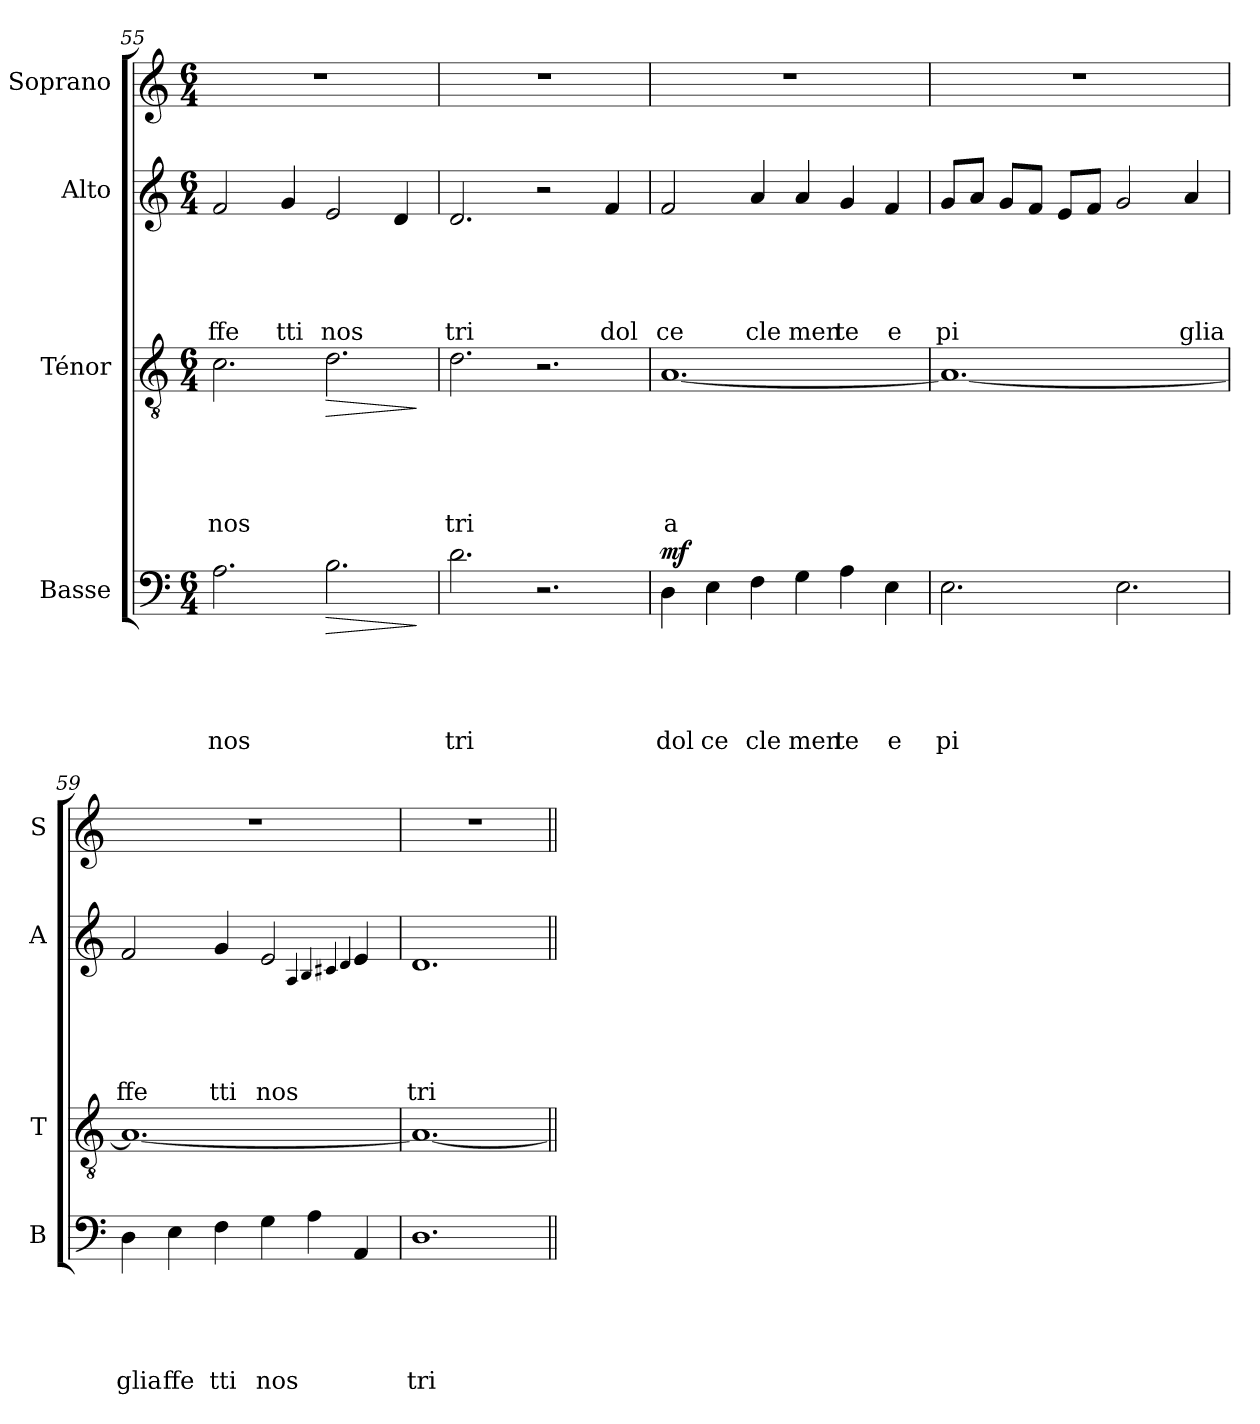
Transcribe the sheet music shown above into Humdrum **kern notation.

**kern	**text	**text	**text	**text	**text	**dynam	**kern	**text	**text	**text	**text	**text	**dynam	**kern	**text	**text	**text	**text	**text	**kern
*part4	*part4	*part4	*part4	*part4	*part4	*part4	*part3	*part3	*part3	*part3	*part3	*part3	*part3	*part2	*part2	*part2	*part2	*part2	*part2	*part1
*staff4	*staff4	*staff4	*staff4	*staff4	*staff4	*staff4	*staff3	*staff3	*staff3	*staff3	*staff3	*staff3	*staff3	*staff2	*staff2	*staff2	*staff2	*staff2	*staff2	*staff1
*I"Basse	*	*	*	*	*	*	*I"Ténor	*	*	*	*	*	*	*I"Alto	*	*	*	*	*	*I"Soprano
*I'B	*	*	*	*	*	*	*I'T	*	*	*	*	*	*	*I'A	*	*	*	*	*	*I'S
!!LO:PB:g=z
*clefF4	*	*	*	*	*	*	*clefGv2	*	*	*	*	*	*	*clefG2	*	*	*	*	*	*clefG2
*k[]	*	*	*	*	*	*	*k[]	*	*	*	*	*	*	*k[]	*	*	*	*	*	*k[]
*a:	*	*	*	*	*	*	*a:	*	*	*	*	*	*	*a:	*	*	*	*	*	*a:
*M6/4	*	*	*	*	*	*	*M6/4	*	*	*	*	*	*	*M6/4	*	*	*	*	*	*M6/4
=55	=55	=55	=55	=55	=55	=55	=55	=55	=55	=55	=55	=55	=55	=55	=55	=55	=55	=55	=55	=55
!	!	!	!	!	!LO:LY:b	!	!	!	!	!	!	!LO:LY:b	!	!	!	!	!	!	!LO:LY:b	!
2.A\	.	.	.	.	nos	.	2.c\	.	.	.	.	nos	.	2f/	.	.	.	.	ffe	1.r
!	!	!	!	!	!	!	!	!	!	!	!	!	!	!	!	!	!	!	!LO:LY:b	!
.	.	.	.	.	.	.	.	.	.	.	.	.	.	4g/	.	.	.	.	tti	.
!	!	!	!	!	!	!LO:HP:b	!	!	!	!	!	!	!LO:HP:b	!	!	!	!	!	!LO:LY:b	!
2.B\	.	.	.	.	.	>	2.d\	.	.	.	.	.	>	2e/	.	.	.	.	nos	.
.	.	.	.	.	.	.	.	.	.	.	.	.	.	4d/	.	.	.	.	.	.
.	.	.	.	.	.	]	.	.	.	.	.	.	]	.	.	.	.	.	.	.
=56	=56	=56	=56	=56	=56	=56	=56	=56	=56	=56	=56	=56	=56	=56	=56	=56	=56	=56	=56	=56
!	!	!	!	!	!LO:LY:b	!	!	!	!	!	!	!LO:LY:b	!	!	!	!	!	!	!LO:LY:b	!
2.d\	.	.	.	.	tri	.	2.d\	.	.	.	.	tri	.	2.d/	.	.	.	.	tri	1.r
2.r	.	.	.	.	.	.	2.r	.	.	.	.	.	.	2r	.	.	.	.	.	.
!	!	!	!	!	!	!	!	!	!	!	!	!	!	!	!	!	!	!	!LO:LY:b	!
.	.	.	.	.	.	.	.	.	.	.	.	.	.	4f/	.	.	.	.	dol	.
=57	=57	=57	=57	=57	=57	=57	=57	=57	=57	=57	=57	=57	=57	=57	=57	=57	=57	=57	=57	=57
!	!	!	!	!	!LO:LY:b	!LO:DY:b	!	!	!	!	!	!LO:LY:b	!LO:DY:a	!	!	!	!	!	!LO:LY:b	!
!	!	!	!	!	!	!	!	!	!	!	!	!	!LO:DY:n=1:b	!	!	!	!	!	!	!
4D\	.	.	.	.	dol	mf	[1.A	.	.	.	.	a	mf mp	2f/	.	.	.	.	ce	1.r
!	!	!	!	!	!LO:LY:b	!	!	!	!	!	!	!	!	!	!	!	!	!	!	!
4E\	.	.	.	.	ce	.	.	.	.	.	.	.	.	.	.	.	.	.	.	.
!	!	!	!	!	!LO:LY:b	!	!	!	!	!	!	!	!	!	!	!	!	!	!LO:LY:b	!
4F\	.	.	.	.	cle	.	.	.	.	.	.	.	.	4a/	.	.	.	.	cle	.
!	!	!	!	!	!LO:LY:b	!	!	!	!	!	!	!	!	!	!	!	!	!	!LO:LY:b	!
4G\	.	.	.	.	men	.	.	.	.	.	.	.	.	4a/	.	.	.	.	men	.
!	!	!	!	!	!LO:LY:b	!	!	!	!	!	!	!	!	!	!	!	!	!	!LO:LY:b	!
4A\	.	.	.	.	te	.	.	.	.	.	.	.	.	4g/	.	.	.	.	te	.
!	!	!	!	!	!LO:LY:b	!	!	!	!	!	!	!	!	!	!	!	!	!	!LO:LY:b	!
4E\	.	.	.	.	e	.	.	.	.	.	.	.	.	4f/	.	.	.	.	e	.
!!LO:LB:g=z
=58	=58	=58	=58	=58	=58	=58	=58	=58	=58	=58	=58	=58	=58	=58	=58	=58	=58	=58	=58	=58
!	!	!	!	!	!LO:LY:b	!	!	!	!	!	!	!	!	!	!	!	!	!	!LO:LY:b	!
2.E\	.	.	.	.	pi	.	1.A_	.	.	.	.	.	.	8g/L	.	.	.	.	pi	1.r
.	.	.	.	.	.	.	.	.	.	.	.	.	.	8a/J	.	.	.	.	.	.
.	.	.	.	.	.	.	.	.	.	.	.	.	.	8g/L	.	.	.	.	.	.
.	.	.	.	.	.	.	.	.	.	.	.	.	.	8f/J	.	.	.	.	.	.
.	.	.	.	.	.	.	.	.	.	.	.	.	.	8e/L	.	.	.	.	.	.
.	.	.	.	.	.	.	.	.	.	.	.	.	.	8f/J	.	.	.	.	.	.
2.E\	.	.	.	.	.	.	.	.	.	.	.	.	.	2g/	.	.	.	.	.	.
!	!	!	!	!	!	!	!	!	!	!	!	!	!	!	!	!	!	!	!LO:LY:b	!
.	.	.	.	.	.	.	.	.	.	.	.	.	.	4a/	.	.	.	.	glia	.
=59	=59	=59	=59	=59	=59	=59	=59	=59	=59	=59	=59	=59	=59	=59	=59	=59	=59	=59	=59	=59
!	!	!	!	!	!LO:LY:b	!	!	!	!	!	!	!	!	!	!	!	!	!	!LO:LY:b	!
4D\	.	.	.	.	glia	.	1.A_	.	.	.	.	.	.	2f/	.	.	.	.	ffe	1.r
!	!	!	!	!	!LO:LY:b	!	!	!	!	!	!	!	!	!	!	!	!	!	!	!
4E\	.	.	.	.	ffe	.	.	.	.	.	.	.	.	.	.	.	.	.	.	.
!	!	!	!	!	!LO:LY:b	!	!	!	!	!	!	!	!	!	!	!	!	!	!LO:LY:b	!
4F\	.	.	.	.	tti	.	.	.	.	.	.	.	.	4g/	.	.	.	.	tti	.
!	!	!	!	!	!LO:LY:b	!	!	!	!	!	!	!	!	!	!	!	!	!	!LO:LY:b	!
4G\	.	.	.	.	nos	.	.	.	.	.	.	.	.	2e/	.	.	.	.	nos	.
4A\	.	.	.	.	.	.	.	.	.	.	.	.	.	.	.	.	.	.	.	.
.	.	.	.	.	.	.	.	.	.	.	.	.	.	4qqA/	.	.	.	.	.	.
.	.	.	.	.	.	.	.	.	.	.	.	.	.	4qqB/	.	.	.	.	.	.
.	.	.	.	.	.	.	.	.	.	.	.	.	.	4qqc#X/	.	.	.	.	.	.
.	.	.	.	.	.	.	.	.	.	.	.	.	.	4qqd/	.	.	.	.	.	.
4AA/	.	.	.	.	.	.	.	.	.	.	.	.	.	4e/	.	.	.	.	.	.
=60	=60	=60	=60	=60	=60	=60	=60	=60	=60	=60	=60	=60	=60	=60	=60	=60	=60	=60	=60	=60
!	!	!	!	!	!LO:LY:b	!	!	!	!	!	!	!	!	!	!	!	!	!	!LO:LY:b	!
1.D	.	.	.	.	tri	.	1.A_	.	.	.	.	.	.	1.d	.	.	.	.	tri	1.r
=||	=||	=||	=||	=||	=||	=||	=||	=||	=||	=||	=||	=||	=||	=||	=||	=||	=||	=||	=||	=||
*-	*-	*-	*-	*-	*-	*-	*-	*-	*-	*-	*-	*-	*-	*-	*-	*-	*-	*-	*-	*-
